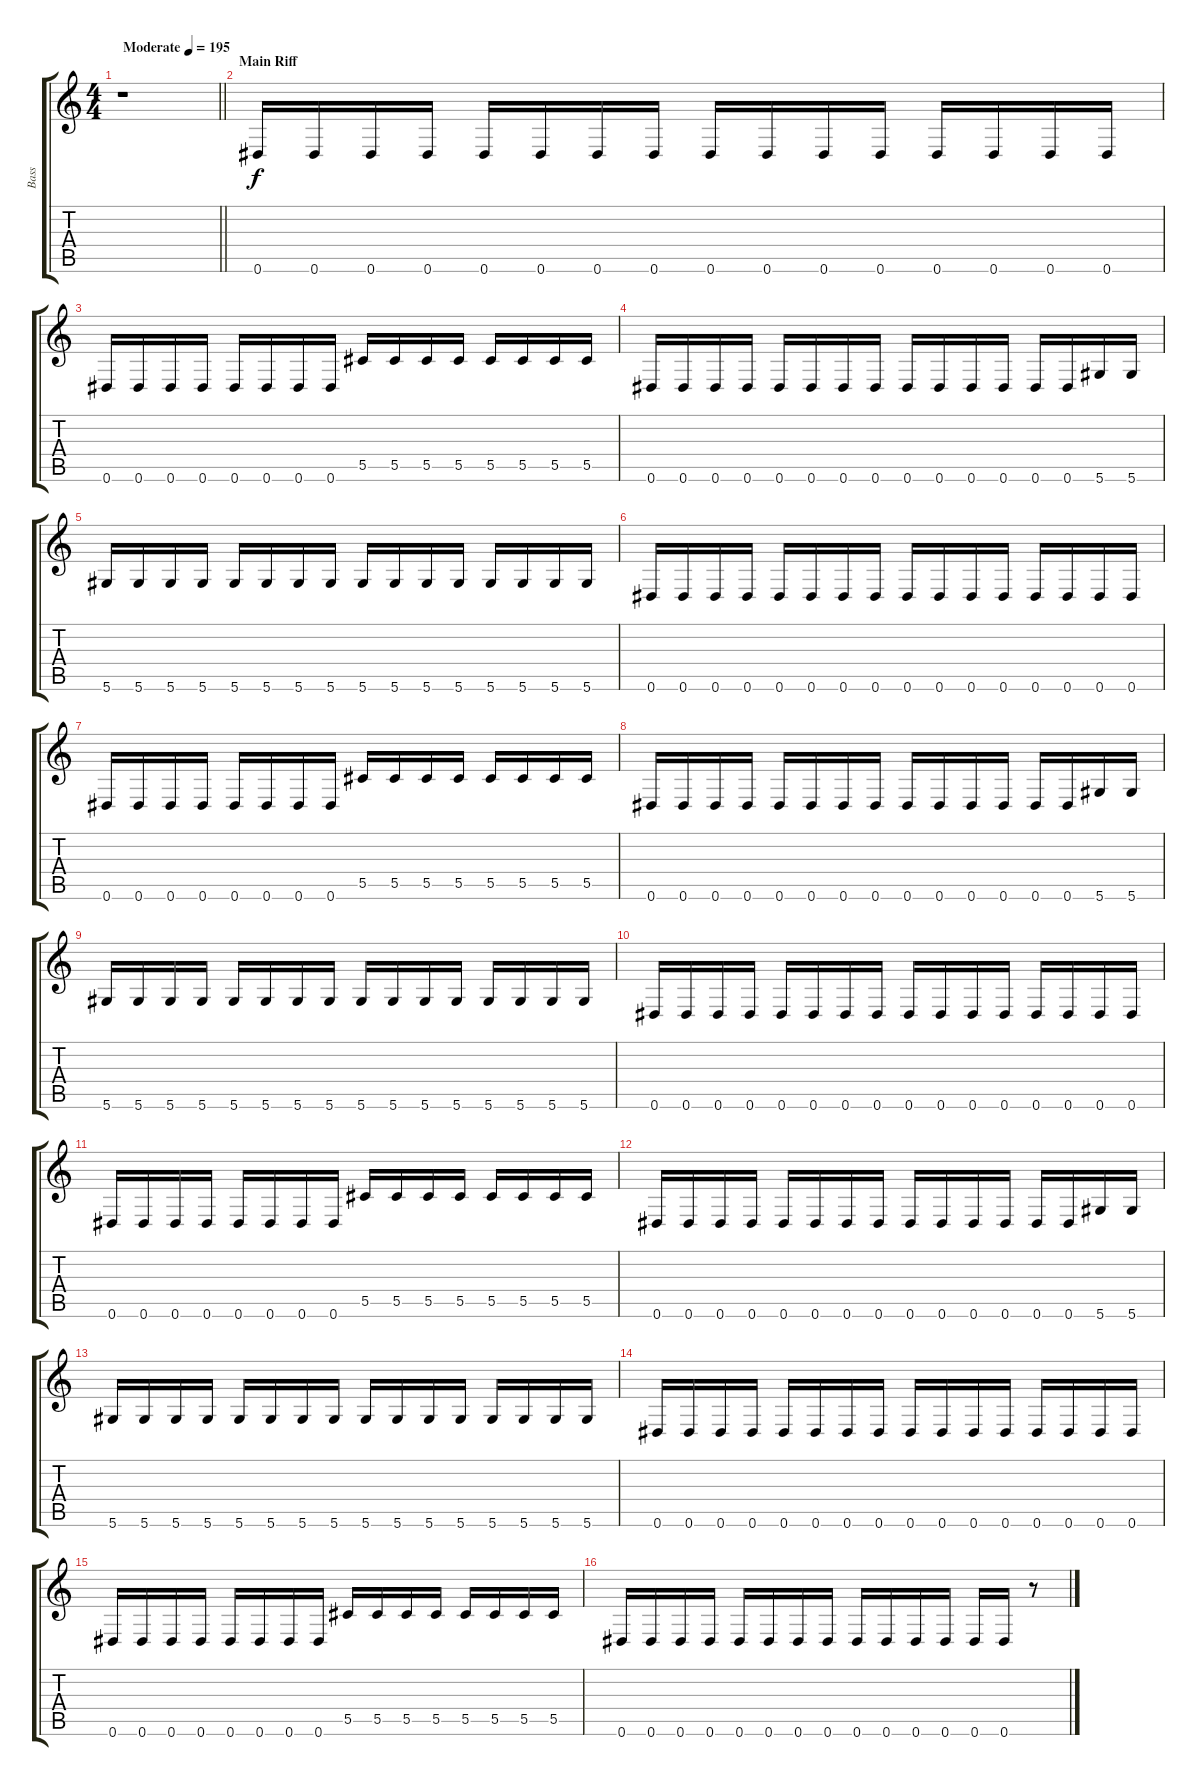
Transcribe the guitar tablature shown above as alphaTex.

\track ("Bass" "Bass") {instrument electricbassfinger}
\staff {score tabs}
\tuning (Eb4 Bb3 Gb3 Db3 Ab2 Eb2) {hide}
\ts (4 4)
\tempo (195 "Moderate")
\clef g2
\barLineRight lightlight
\ks c
r.1{dy f instrument electricbassfinger} |
\section ("" "Main Riff")
0.6.16 0.6.16 0.6.16 0.6.16 0.6.16 0.6.16 0.6.16 0.6.16 0.6.16 0.6.16 0.6.16 0.6.16 0.6.16 0.6.16 0.6.16 0.6.16 |
0.6.16 0.6.16 0.6.16 0.6.16 0.6.16 0.6.16 0.6.16 0.6.16 5.5.16 5.5.16 5.5.16 5.5.16 5.5.16 5.5.16 5.5.16 5.5.16 |
0.6.16 0.6.16 0.6.16 0.6.16 0.6.16 0.6.16 0.6.16 0.6.16 0.6.16 0.6.16 0.6.16 0.6.16 0.6.16 0.6.16 5.6.16 5.6.16 |
5.6.16 5.6.16 5.6.16 5.6.16 5.6.16 5.6.16 5.6.16 5.6.16 5.6.16 5.6.16 5.6.16 5.6.16 5.6.16 5.6.16 5.6.16 5.6.16 |
0.6.16 0.6.16 0.6.16 0.6.16 0.6.16 0.6.16 0.6.16 0.6.16 0.6.16 0.6.16 0.6.16 0.6.16 0.6.16 0.6.16 0.6.16 0.6.16 |
0.6.16 0.6.16 0.6.16 0.6.16 0.6.16 0.6.16 0.6.16 0.6.16 5.5.16 5.5.16 5.5.16 5.5.16 5.5.16 5.5.16 5.5.16 5.5.16 |
0.6.16 0.6.16 0.6.16 0.6.16 0.6.16 0.6.16 0.6.16 0.6.16 0.6.16 0.6.16 0.6.16 0.6.16 0.6.16 0.6.16 5.6.16 5.6.16 |
5.6.16 5.6.16 5.6.16 5.6.16 5.6.16 5.6.16 5.6.16 5.6.16 5.6.16 5.6.16 5.6.16 5.6.16 5.6.16 5.6.16 5.6.16 5.6.16 |
0.6.16 0.6.16 0.6.16 0.6.16 0.6.16 0.6.16 0.6.16 0.6.16 0.6.16 0.6.16 0.6.16 0.6.16 0.6.16 0.6.16 0.6.16 0.6.16 |
0.6.16 0.6.16 0.6.16 0.6.16 0.6.16 0.6.16 0.6.16 0.6.16 5.5.16 5.5.16 5.5.16 5.5.16 5.5.16 5.5.16 5.5.16 5.5.16 |
0.6.16 0.6.16 0.6.16 0.6.16 0.6.16 0.6.16 0.6.16 0.6.16 0.6.16 0.6.16 0.6.16 0.6.16 0.6.16 0.6.16 5.6.16 5.6.16 |
5.6.16 5.6.16 5.6.16 5.6.16 5.6.16 5.6.16 5.6.16 5.6.16 5.6.16 5.6.16 5.6.16 5.6.16 5.6.16 5.6.16 5.6.16 5.6.16 |
0.6.16 0.6.16 0.6.16 0.6.16 0.6.16 0.6.16 0.6.16 0.6.16 0.6.16 0.6.16 0.6.16 0.6.16 0.6.16 0.6.16 0.6.16 0.6.16 |
0.6.16 0.6.16 0.6.16 0.6.16 0.6.16 0.6.16 0.6.16 0.6.16 5.5.16 5.5.16 5.5.16 5.5.16 5.5.16 5.5.16 5.5.16 5.5.16 |
0.6.16 0.6.16 0.6.16 0.6.16 0.6.16 0.6.16 0.6.16 0.6.16 0.6.16 0.6.16 0.6.16 0.6.16 0.6.16 0.6.16 r.8
